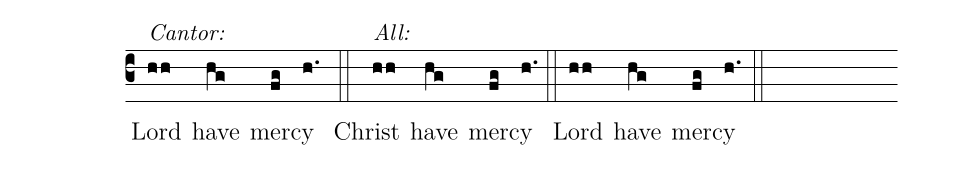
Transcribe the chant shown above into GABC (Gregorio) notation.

%%
(c3) <alt>Cantor:</alt> Lord(hh) have(hg) mer(fg)cy(h.) (::)
<alt>All:</alt> Christ(hh) have(hg) mer(fg)cy(h.) (::)
Lord(hh) have(hg) mer(fg)cy(h.) (::)
